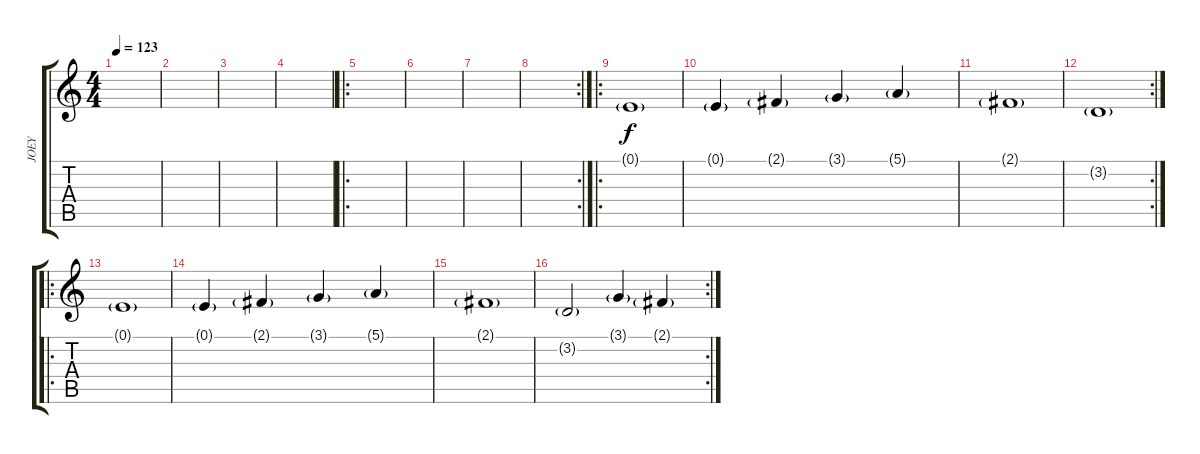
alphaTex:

\track ("JOEY" "JOEY") {instrument lead2sawtooth}
\staff {score tabs}
\tuning (E4 B3 G3 D3 A2 E2) {hide}
\ts (4 4)
\tempo 123
\clef g2
\ks c
|
|
|
|
\ro
|
|
|
\rc 2
|
\ro
0.1{g}.1 |
0.1{g}.4 2.1{g}.4 3.1{g}.4 5.1{g}.4 |
2.1{g}.1 |
\rc 2
3.2{g}.1 |
\ro
0.1{g}.1 |
0.1{g}.4 2.1{g}.4 3.1{g}.4 5.1{g}.4 |
2.1{g}.1 |
\rc 2
3.2{g}.2 3.1{g}.4 2.1{g}.4
